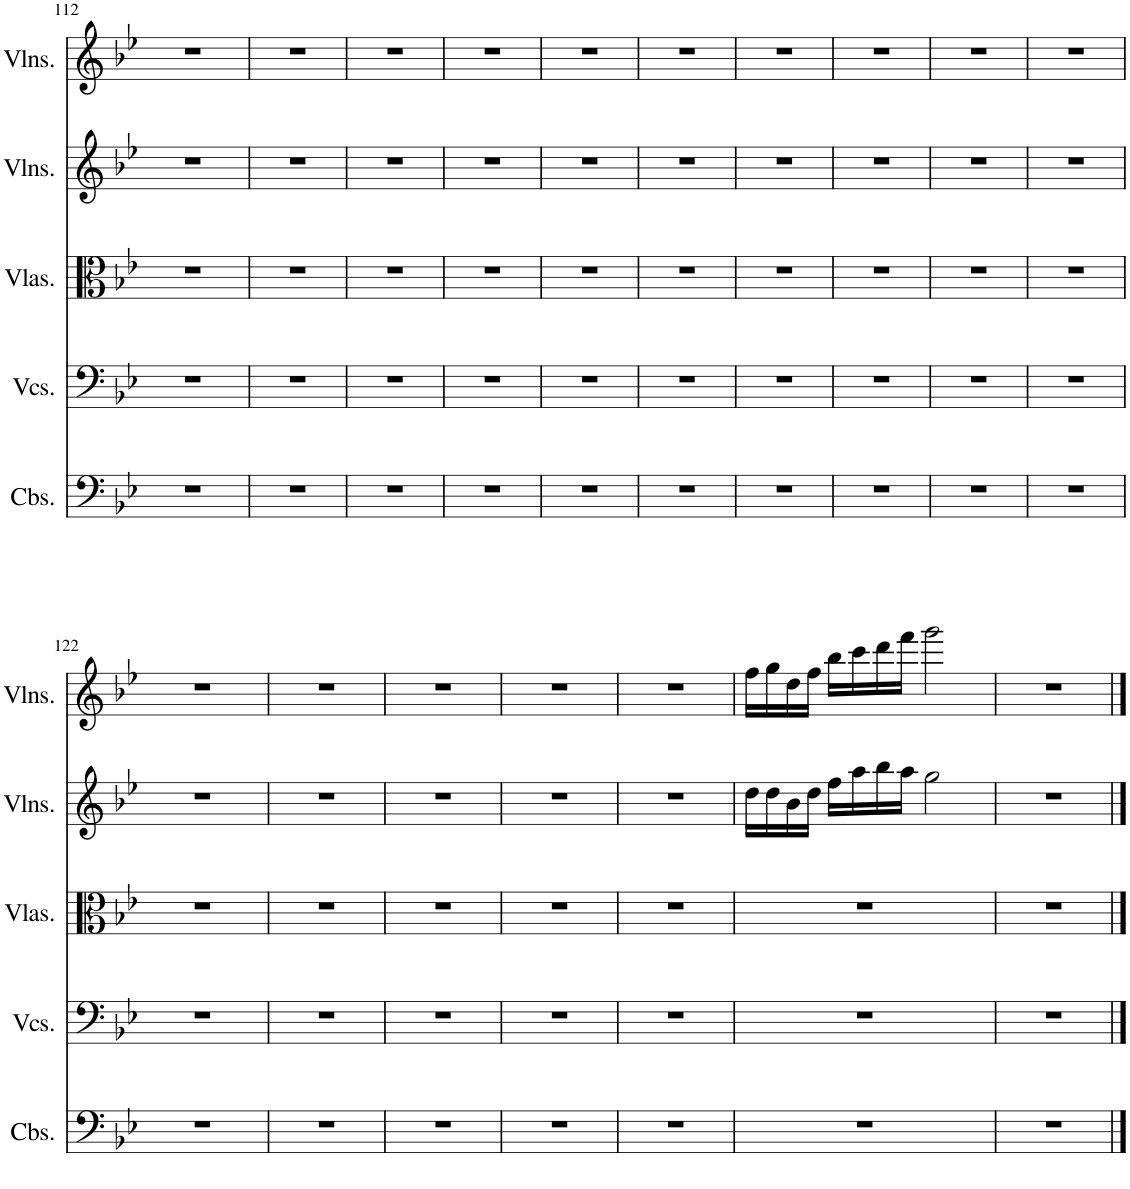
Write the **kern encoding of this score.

**kern	**kern	**kern	**kern	**kern
*part5	*part4	*part3	*part2	*part1
*staff5	*staff4	*staff3	*staff2	*staff1
*I"Contrabaixos	*I"Violoncelos	*I"Violas	*I"Violinos	*I"Violinos
*I'Cbs.	*I'Vcs.	*I'Vlas.	*I'Vlns.	*I'Vlns.
!!LO:PB:g=z
*clefF4	*clefF4	*clefC3	*clefG2	*clefG2
*Trd7c12	*	*	*	*
*k[b-e-]	*k[b-e-]	*k[b-e-]	*k[b-e-]	*k[b-e-]
*M4/4	*M4/4	*M4/4	*M4/4	*M4/4
=112	=112	=112	=112	=112
1r	1r	1r	1r	1r
=113	=113	=113	=113	=113
1r	1r	1r	1r	1r
=114	=114	=114	=114	=114
1r	1r	1r	1r	1r
=115	=115	=115	=115	=115
1r	1r	1r	1r	1r
=116	=116	=116	=116	=116
1r	1r	1r	1r	1r
=117	=117	=117	=117	=117
1r	1r	1r	1r	1r
=118	=118	=118	=118	=118
1r	1r	1r	1r	1r
=119	=119	=119	=119	=119
1r	1r	1r	1r	1r
=120	=120	=120	=120	=120
1r	1r	1r	1r	1r
=121	=121	=121	=121	=121
1r	1r	1r	1r	1r
!!LO:LB:g=z
=122	=122	=122	=122	=122
1r	1r	1r	1r	1r
=123	=123	=123	=123	=123
1r	1r	1r	1r	1r
=124	=124	=124	=124	=124
1r	1r	1r	1r	1r
=125	=125	=125	=125	=125
1r	1r	1r	1r	1r
=126	=126	=126	=126	=126
1r	1r	1r	1r	1r
=127	=127	=127	=127	=127
1r	1r	1r	16dd\LL	16ff\LL
.	.	.	16dd\	16gg\
.	.	.	16b-\	16dd\
.	.	.	16dd\JJ	16ff\JJ
.	.	.	16ff\LL	16bb-\LL
.	.	.	16aa\	16ccc\
.	.	.	16bb-\	16ddd\
.	.	.	16aa\JJ	16fff\JJ
.	.	.	2gg\	2ggg\
=128	=128	=128	=128	=128
1r	1r	1r	1r	1r
==	==	==	==	==
*-	*-	*-	*-	*-
